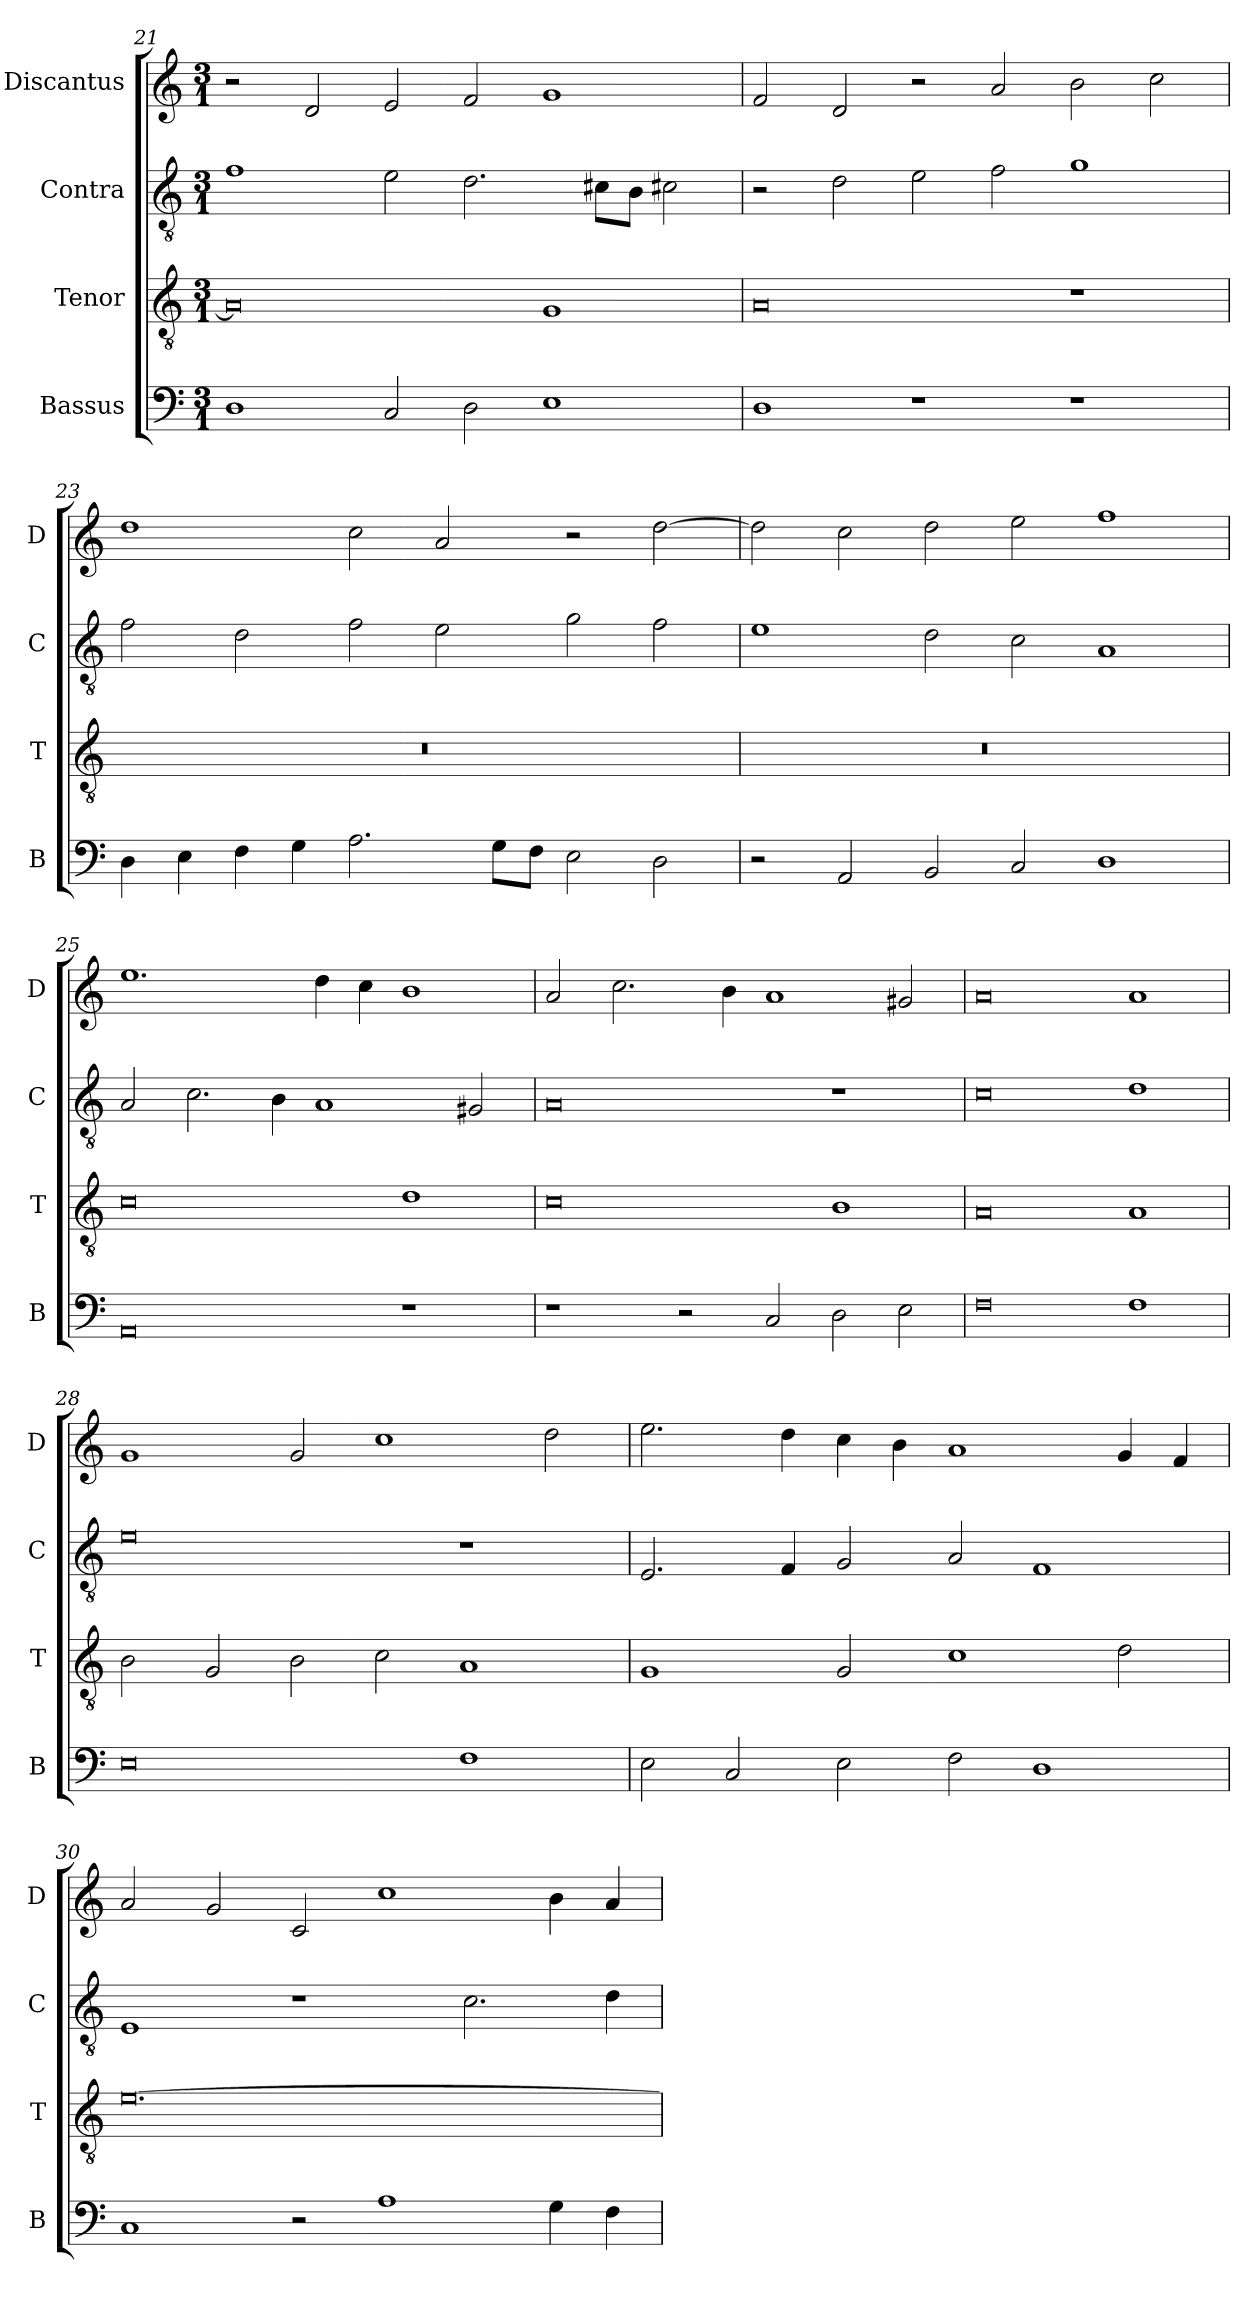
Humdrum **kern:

**kern	**kern	**kern	**kern
*part4	*part3	*part2	*part1
*staff4	*staff3	*staff2	*staff1
*I"Bassus	*I"Tenor	*I"Contra	*I"Discantus
*I'B	*I'T	*I'C	*I'D
*clefF4	*clefGv2	*clefGv2	*clefG2
*k[]	*k[]	*k[]	*k[]
*M3/1	*M3/1	*M3/1	*M3/1
=21	=21	=21	=21
1D	0A]	1f	2r
.	.	.	2d/
2C/	.	2e\	2e/
2D\	.	2.d\	2f/
1E	1G	.	1g
.	.	8c#X\L	.
.	.	8B\J	.
.	.	2c#X\	.
=22	=22	=22	=22
1D	0A	2r	2f/
.	.	2d\	2d/
1r	.	2e\	2r
.	.	2f\	2a/
1r	1r	1g	2b\
.	.	.	2cc\
=23	=23	=23	=23
4D\	0.r	2f\	1dd
4E\	.	.	.
4F\	.	2d\	.
4G\	.	.	.
2.A\	.	2f\	2cc\
.	.	2e\	2a/
8G\L	.	.	.
8F\J	.	.	.
2E\	.	2g\	2r
2D\	.	2f\	[2dd\
=24	=24	=24	=24
2r	0.r	1e	2dd\]
2AA/	.	.	2cc\
2BB/	.	2d\	2dd\
2C/	.	2c\	2ee\
1D	.	1A	1ff
=25	=25	=25	=25
0AA	0c	2A/	1.ee
.	.	2.c\	.
.	.	4B\	.
.	.	1A	4dd\
.	.	.	4cc\
1r	1d	.	1b
.	.	2G#X/	.
=26	=26	=26	=26
1r	0c	0A	2a/
.	.	.	2.cc\
2r	.	.	.
.	.	.	4b\
2C/	.	.	1a
2D\	1B	1r	.
2E\	.	.	2g#X/
=27	=27	=27	=27
0F	0A	0c	0a
1F	1A	1d	1a
=28	=28	=28	=28
0E	2B\	0e	1g
.	2G/	.	.
.	2B\	.	2g/
.	2c\	.	1cc
1F	1A	1r	.
.	.	.	2dd\
=29	=29	=29	=29
2E\	1G	2.E/	2.ee\
2C/	.	.	.
.	.	4F/	4dd\
2E\	2G/	2G/	4cc\
.	.	.	4b\
2F\	1c	2A/	1a
1D	.	1F	.
.	2d\	.	4g/
.	.	.	4f/
=30	=30	=30	=30
1C	[0.e	1E	2a/
.	.	.	2g/
2r	.	1r	2c/
1A	.	.	1cc
.	.	2.c\	.
4G\	.	.	4b\
4F\	.	4d\	4a/
=	=	=	=
*-	*-	*-	*-
